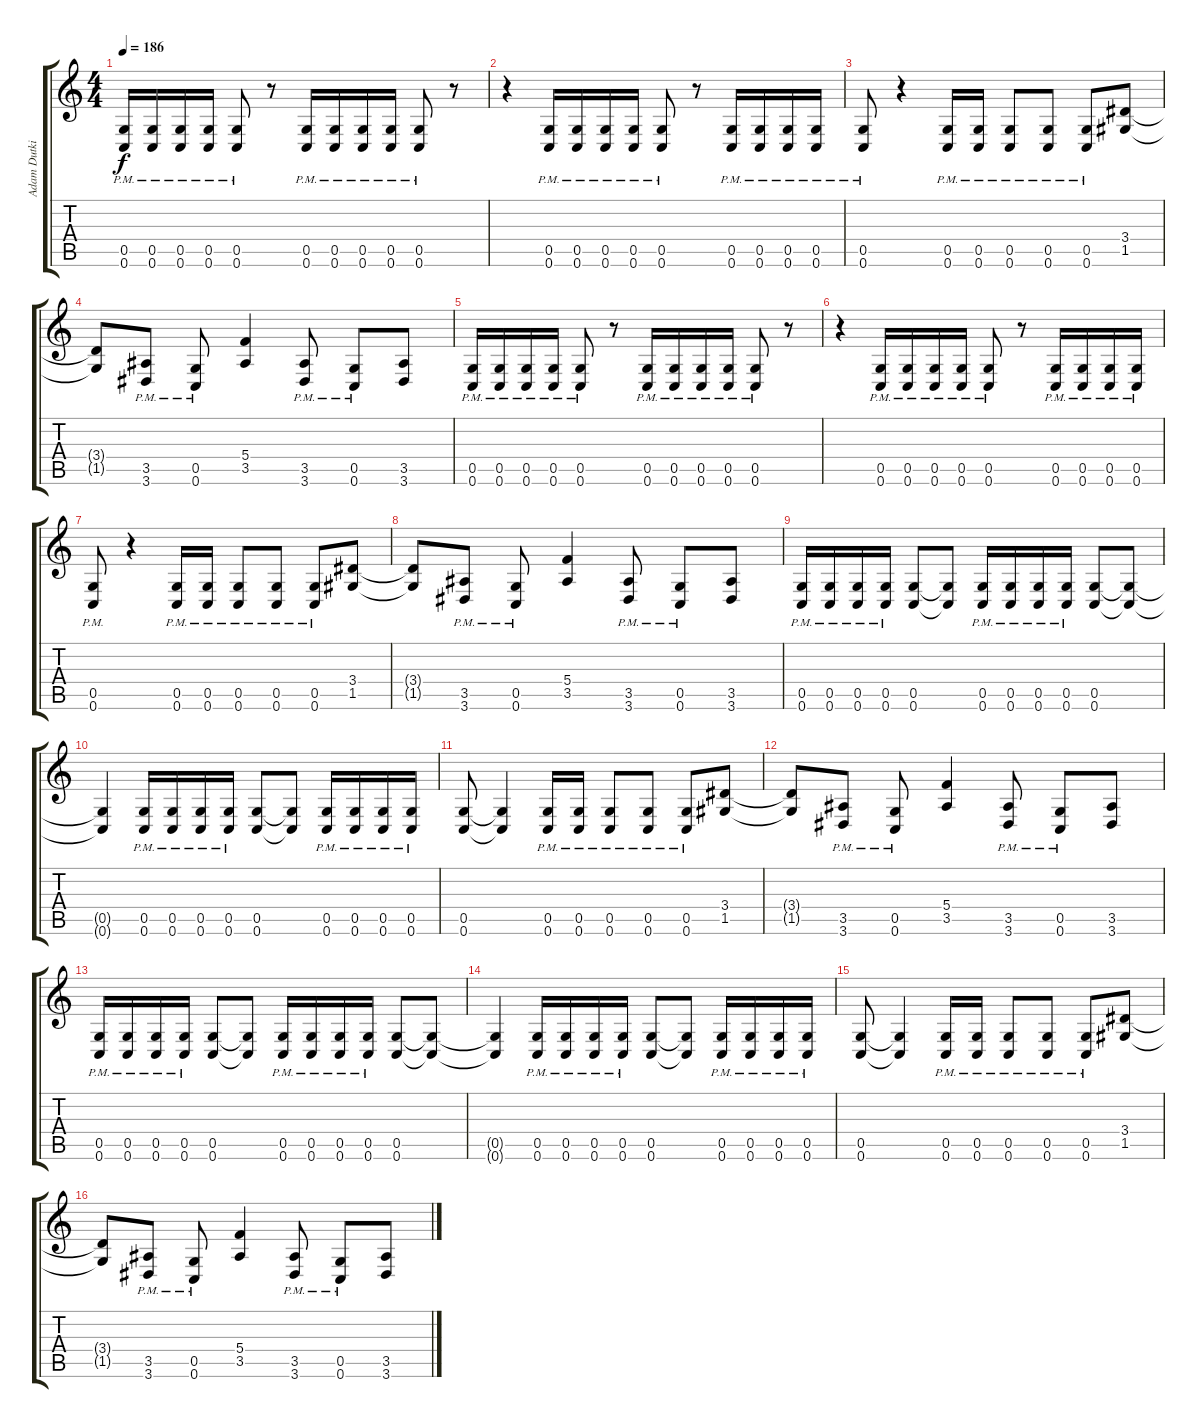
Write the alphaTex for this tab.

\track ("Adam Dutkiewicz" "Adam Dutki") {instrument distortionguitar}
\staff {score tabs}
\tuning (D4 A3 F3 C3 G2 C2) {hide}
\ts (4 4)
\tempo 186
\clef g2
\ks c
(0.5{pm} 0.6{pm}).16{dy f} (0.5{pm} 0.6{pm}).16 (0.5{pm} 0.6{pm}).16 (0.5{pm} 0.6{pm}).16 (0.5{pm} 0.6{pm}).8 r.8 (0.5{pm} 0.6{pm}).16 (0.5{pm} 0.6{pm}).16 (0.5{pm} 0.6{pm}).16 (0.5{pm} 0.6{pm}).16 (0.5{pm} 0.6{pm}).8 r.8 |
r.4 (0.5{pm} 0.6{pm}).16 (0.5{pm} 0.6{pm}).16 (0.5{pm} 0.6{pm}).16 (0.5{pm} 0.6{pm}).16 (0.5{pm} 0.6{pm}).8 r.8 (0.5{pm} 0.6{pm}).16 (0.5{pm} 0.6{pm}).16 (0.5{pm} 0.6{pm}).16 (0.5{pm} 0.6{pm}).16 |
(0.5{pm} 0.6{pm}).8 r.4 (0.5{pm} 0.6{pm}).16 (0.5{pm} 0.6{pm}).16 (0.5{pm} 0.6{pm}).8 (0.5{pm} 0.6{pm}).8 (0.5{pm} 0.6{pm}).8 (3.4 1.5).8 |
(3.4{t} 1.5{t}).8 (3.5{pm} 3.6{pm}).8 (0.5{pm} 0.6{pm}).8 (5.4 3.5).4 (3.5{pm} 3.6{pm}).8 (0.5{pm} 0.6{pm}).8 (3.5 3.6).8 |
(0.5{pm} 0.6{pm}).16 (0.5{pm} 0.6{pm}).16 (0.5{pm} 0.6{pm}).16 (0.5{pm} 0.6{pm}).16 (0.5{pm} 0.6{pm}).8 r.8 (0.5{pm} 0.6{pm}).16 (0.5{pm} 0.6{pm}).16 (0.5{pm} 0.6{pm}).16 (0.5{pm} 0.6{pm}).16 (0.5{pm} 0.6{pm}).8 r.8 |
r.4 (0.5{pm} 0.6{pm}).16 (0.5{pm} 0.6{pm}).16 (0.5{pm} 0.6{pm}).16 (0.5{pm} 0.6{pm}).16 (0.5{pm} 0.6{pm}).8 r.8 (0.5{pm} 0.6{pm}).16 (0.5{pm} 0.6{pm}).16 (0.5{pm} 0.6{pm}).16 (0.5{pm} 0.6{pm}).16 |
(0.5{pm} 0.6{pm}).8 r.4 (0.5{pm} 0.6{pm}).16 (0.5{pm} 0.6{pm}).16 (0.5{pm} 0.6{pm}).8 (0.5{pm} 0.6{pm}).8 (0.5{pm} 0.6{pm}).8 (3.4 1.5).8 |
(3.4{t} 1.5{t}).8 (3.5{pm} 3.6{pm}).8 (0.5{pm} 0.6{pm}).8 (5.4 3.5).4 (3.5{pm} 3.6{pm}).8 (0.5{pm} 0.6{pm}).8 (3.5 3.6).8 |
(0.5{pm} 0.6{pm}).16 (0.5{pm} 0.6{pm}).16 (0.5{pm} 0.6{pm}).16 (0.5{pm} 0.6{pm}).16 (0.5 0.6).8 (0.5{t} 0.6{t}).8 (0.5{pm} 0.6{pm}).16 (0.5{pm} 0.6{pm}).16 (0.5{pm} 0.6{pm}).16 (0.5{pm} 0.6{pm}).16 (0.5 0.6).8 (0.5{t} 0.6{t}).8 |
(0.5{t} 0.6{t}).4 (0.5{pm} 0.6{pm}).16 (0.5{pm} 0.6{pm}).16 (0.5{pm} 0.6{pm}).16 (0.5{pm} 0.6{pm}).16 (0.5 0.6).8 (0.5{t} 0.6{t}).8 (0.5{pm} 0.6{pm}).16 (0.5{pm} 0.6{pm}).16 (0.5{pm} 0.6{pm}).16 (0.5{pm} 0.6{pm}).16 |
(0.5 0.6).8 (0.5{t} 0.6{t}).4 (0.5{pm} 0.6{pm}).16 (0.5{pm} 0.6{pm}).16 (0.5{pm} 0.6{pm}).8 (0.5{pm} 0.6{pm}).8 (0.5{pm} 0.6{pm}).8 (3.4 1.5).8 |
(3.4{t} 1.5{t}).8 (3.5{pm} 3.6{pm}).8 (0.5{pm} 0.6{pm}).8 (5.4 3.5).4 (3.5{pm} 3.6{pm}).8 (0.5{pm} 0.6{pm}).8 (3.5 3.6).8 |
(0.5{pm} 0.6{pm}).16 (0.5{pm} 0.6{pm}).16 (0.5{pm} 0.6{pm}).16 (0.5{pm} 0.6{pm}).16 (0.5 0.6).8 (0.5{t} 0.6{t}).8 (0.5{pm} 0.6{pm}).16 (0.5{pm} 0.6{pm}).16 (0.5{pm} 0.6{pm}).16 (0.5{pm} 0.6{pm}).16 (0.5 0.6).8 (0.5{t} 0.6{t}).8 |
(0.5{t} 0.6{t}).4 (0.5{pm} 0.6{pm}).16 (0.5{pm} 0.6{pm}).16 (0.5{pm} 0.6{pm}).16 (0.5{pm} 0.6{pm}).16 (0.5 0.6).8 (0.5{t} 0.6{t}).8 (0.5{pm} 0.6{pm}).16 (0.5{pm} 0.6{pm}).16 (0.5{pm} 0.6{pm}).16 (0.5{pm} 0.6{pm}).16 |
(0.5 0.6).8 (0.5{t} 0.6{t}).4 (0.5{pm} 0.6{pm}).16 (0.5{pm} 0.6{pm}).16 (0.5{pm} 0.6{pm}).8 (0.5{pm} 0.6{pm}).8 (0.5{pm} 0.6{pm}).8 (3.4 1.5).8 |
(3.4{t} 1.5{t}).8 (3.5{pm} 3.6{pm}).8 (0.5{pm} 0.6{pm}).8 (5.4 3.5).4 (3.5{pm} 3.6{pm}).8 (0.5{pm} 0.6{pm}).8 (3.5 3.6).8
